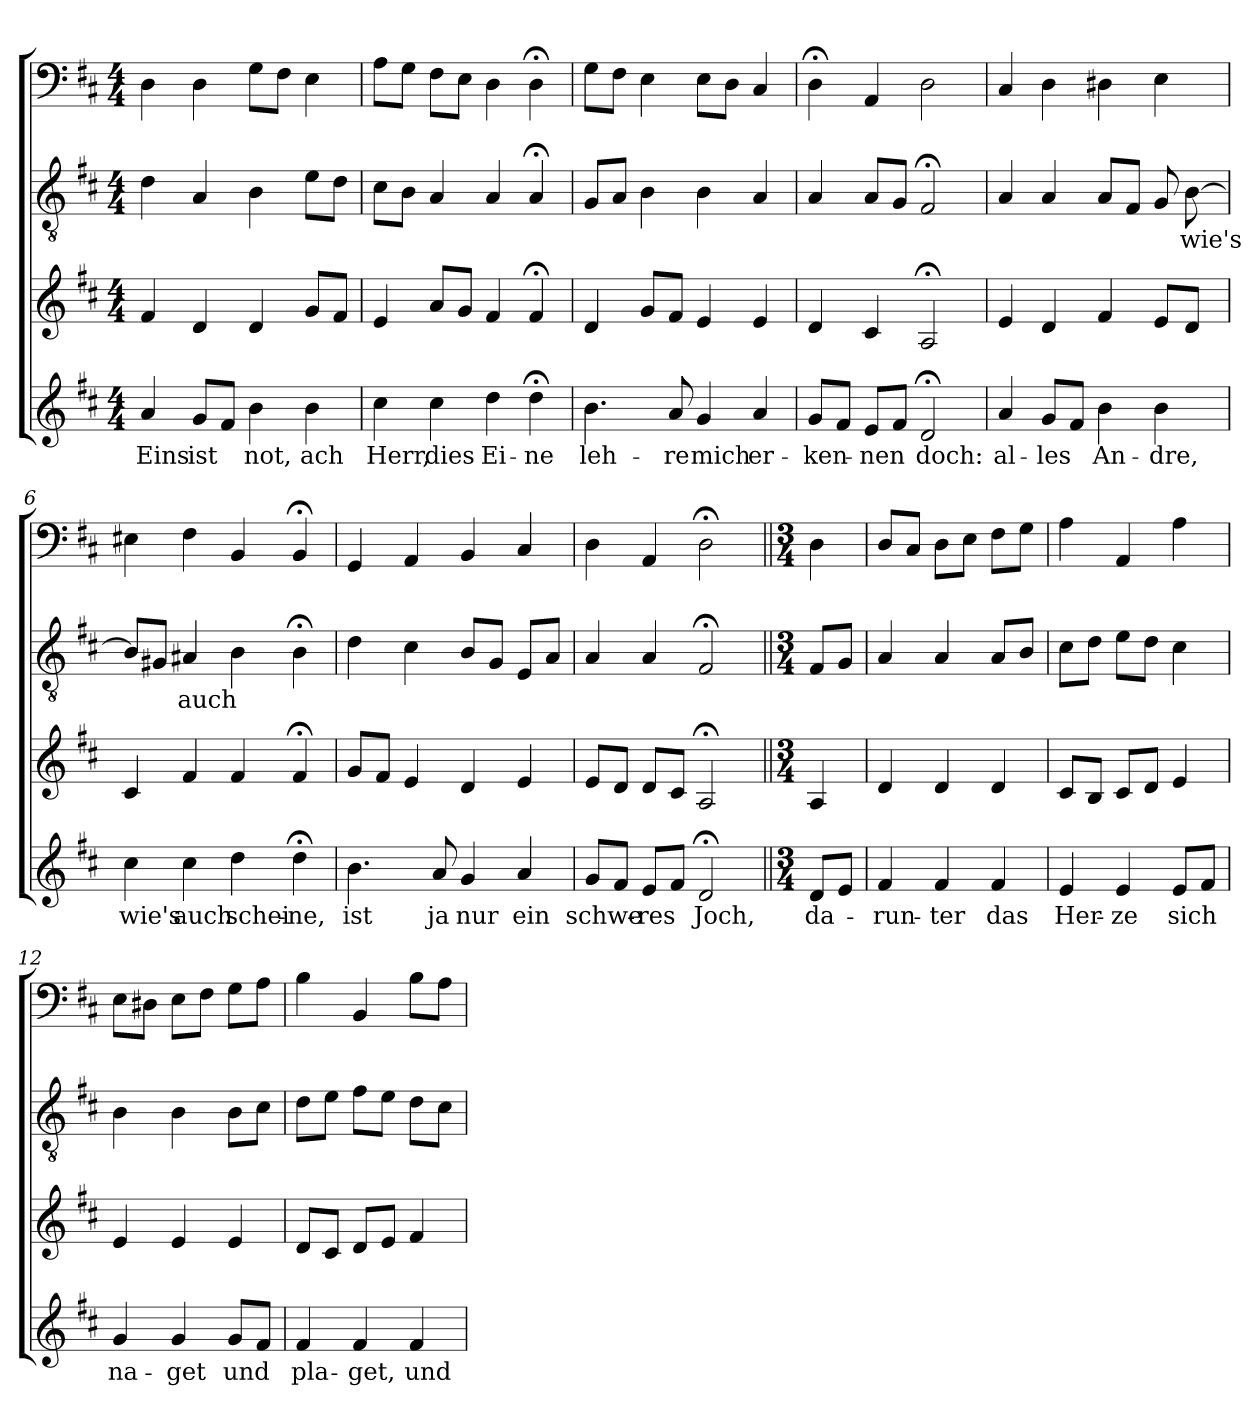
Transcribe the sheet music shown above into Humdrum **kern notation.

**kern	**text	**kern	**kern	**text	**kern
*part4	*part4	*part3	*part2	*part2	*part1
*staff4	*staff4	*staff3	*staff2	*staff2	*staff1
*clefG2	*	*clefG2	*clefGv2	*	*clefF4
*k[f#c#]	*	*k[f#c#]	*k[f#c#]	*	*k[f#c#]
*D:	*	*D:	*D:	*	*D:
*M4/4	*	*M4/4	*M4/4	*	*M4/4
=1	=1	=1	=1	=1	=1
4a	Eins	4f#	4d	.	4D
8gL	ist	4d	4A	.	4D
8f#J	.	.	.	.	.
4b	not,	4d	4B	.	8GL
.	.	.	.	.	8F#J
4b	ach	8gL	8eL	.	4E
.	.	8f#J	8dJ	.	.
=2	=2	=2	=2	=2	=2
4cc#	Herr,	4e	8c#L	.	8AL
.	.	.	8BJ	.	8GJ
4cc#	dies	8aL	4A	.	8F#L
.	.	8gJ	.	.	8EJ
4dd	Ei-	4f#	4A	.	4D
4dd;<	-ne	4f#;<	4A;<	.	4D;<
=3	=3	=3	=3	=3	=3
4.b	leh-	4d	8GL	.	8GL
.	.	.	8AJ	.	8F#J
.	.	8gL	4B	.	4E
8a	-re	8f#J	.	.	.
4g	mich	4e	4B	.	8EL
.	.	.	.	.	8DJ
4a	er-	4e	4A	.	4C#
=4	=4	=4	=4	=4	=4
8gL	-ken-	4d	4A	.	4D;<
8f#J	.	.	.	.	.
8eL	-nen	4c#	8AL	.	4AA
8f#J	.	.	8GJ	.	.
2d;<	doch:	2A;<	2F#;<	.	2D
=5	=5	=5	=5	=5	=5
4a	al-	4e	4A	.	4C#
8gL	-les	4d	4A	.	4D
8f#J	.	.	.	.	.
4b	An-	4f#	8AL	.	4D#X
.	.	.	8F#J	.	.
4b	-dre,	8eL	8G	.	4E
.	.	8dJ	[8B	wie's	.
=6	=6	=6	=6	=6	=6
4cc#	wie's	4c#	8BL]	.	4E#X
.	.	.	8G#XJ	.	.
4cc#	auch	4f#	4A#X	auch	4F#
4dd	schei-	4f#	4B	.	4BB
4dd;<	-ne,	4f#;<	4B;<	.	4BB;<
=7	=7	=7	=7	=7	=7
4.b	ist	8gL	4d	.	4GG
.	.	8f#J	.	.	.
.	.	4e	4c#	.	4AA
8a	ja	.	.	.	.
4g	nur	4d	8BL	.	4BB
.	.	.	8GJ	.	.
4a	ein	4e	8EL	.	4C#
.	.	.	8AJ	.	.
=8	=8	=8	=8	=8	=8
8gL	schwe-	8eL	4A	.	4D
8f#J	.	8dJ	.	.	.
8eL	-res	8dL	4A	.	4AA
8f#J	.	8c#J	.	.	.
2d;<	Joch,	2A;<	2F#;<	.	2D;<
=9||	=9||	=9||	=9||	=9||	=9||
*M3/4	*	*M3/4	*M3/4	*	*M3/4
8dL	da-	4A	8F#L	.	4D
8eJ	.	.	8GJ	.	.
=10	=10	=10	=10	=10	=10
4f#	-run-	4d	4A	.	8DL
.	.	.	.	.	8C#J
4f#	-ter	4d	4A	.	8DL
.	.	.	.	.	8EJ
4f#	das	4d	8AL	.	8F#L
.	.	.	8BJ	.	8GJ
=11	=11	=11	=11	=11	=11
4e	Her-	8c#L	8c#L	.	4A
.	.	8BJ	8dJ	.	.
4e	-ze	8c#L	8eL	.	4AA
.	.	8dJ	8dJ	.	.
8eL	sich	4e	4c#	.	4A
8f#J	.	.	.	.	.
=12	=12	=12	=12	=12	=12
4g	na-	4e	4B	.	8EL
.	.	.	.	.	8D#XJ
4g	-get	4e	4B	.	8EL
.	.	.	.	.	8F#J
8gL	und	4e	8BL	.	8GL
8f#J	.	.	8c#J	.	8AJ
=13	=13	=13	=13	=13	=13
4f#	pla-	8dL	8dL	.	4B
.	.	8c#J	8eJ	.	.
4f#	-get,	8dL	8f#L	.	4BB
.	.	8eJ	8eJ	.	.
4f#	und	4f#	8dL	.	8BL
.	.	.	8c#J	.	8AJ
=	=	=	=	=	=
*-	*-	*-	*-	*-	*-
